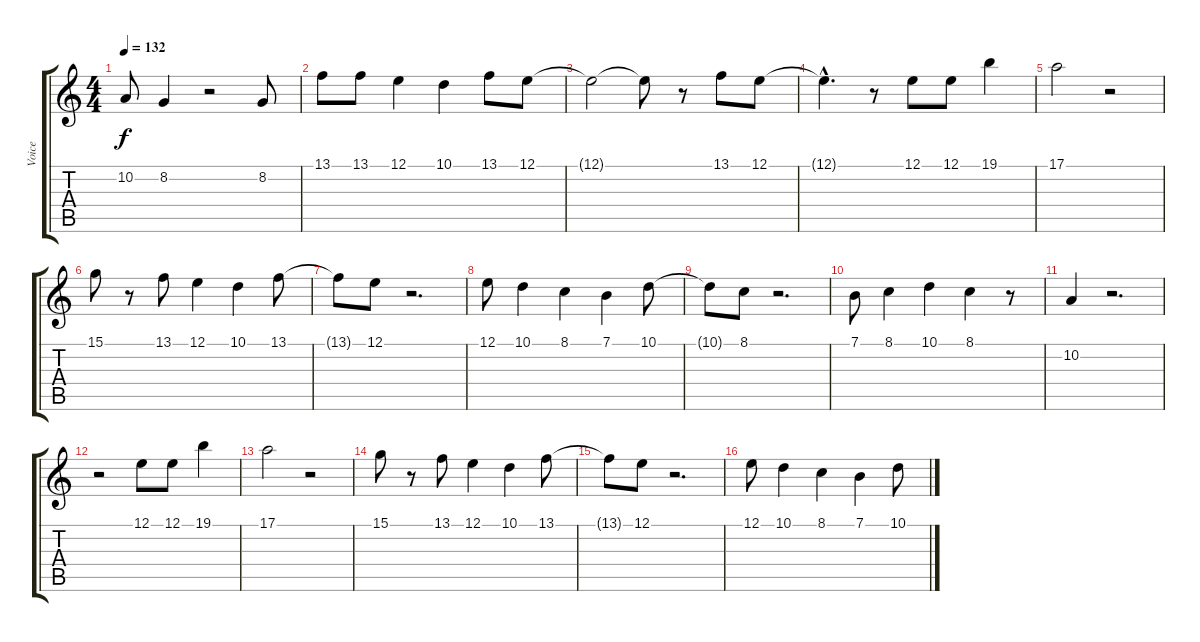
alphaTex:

\track ("Voice" "Voice") {instrument acousticgrandpiano}
\staff {score tabs}
\tuning (E4 B3 G3 D3 A2 E2) {hide}
\ts (4 4)
\tempo 132
\clef g2
\ks c
10.2.8{dy f} 8.2.4 r.2 8.2.8 |
13.1.8 13.1.8 12.1.4 10.1.4 13.1.8 12.1.8 |
12.1{t}.2 12.1{t}.8 r.8 13.1.8 12.1.8 |
12.1{hac t}.4{d} r.8 12.1.8 12.1.8 19.1.4 |
17.1.2 r.2 |
15.1.8 r.8 13.1.8 12.1.4 10.1.4 13.1.8 |
13.1{t}.8 12.1.8 r.2{d} |
12.1.8 10.1.4 8.1.4 7.1.4 10.1.8 |
10.1{t}.8 8.1.8 r.2{d} |
7.1.8 8.1.4 10.1.4 8.1.4 r.8 |
10.2.4 r.2{d} |
r.2 12.1.8 12.1.8 19.1.4 |
17.1.2 r.2 |
15.1.8 r.8 13.1.8 12.1.4 10.1.4 13.1.8 |
13.1{t}.8 12.1.8 r.2{d} |
12.1.8 10.1.4 8.1.4 7.1.4 10.1.8
